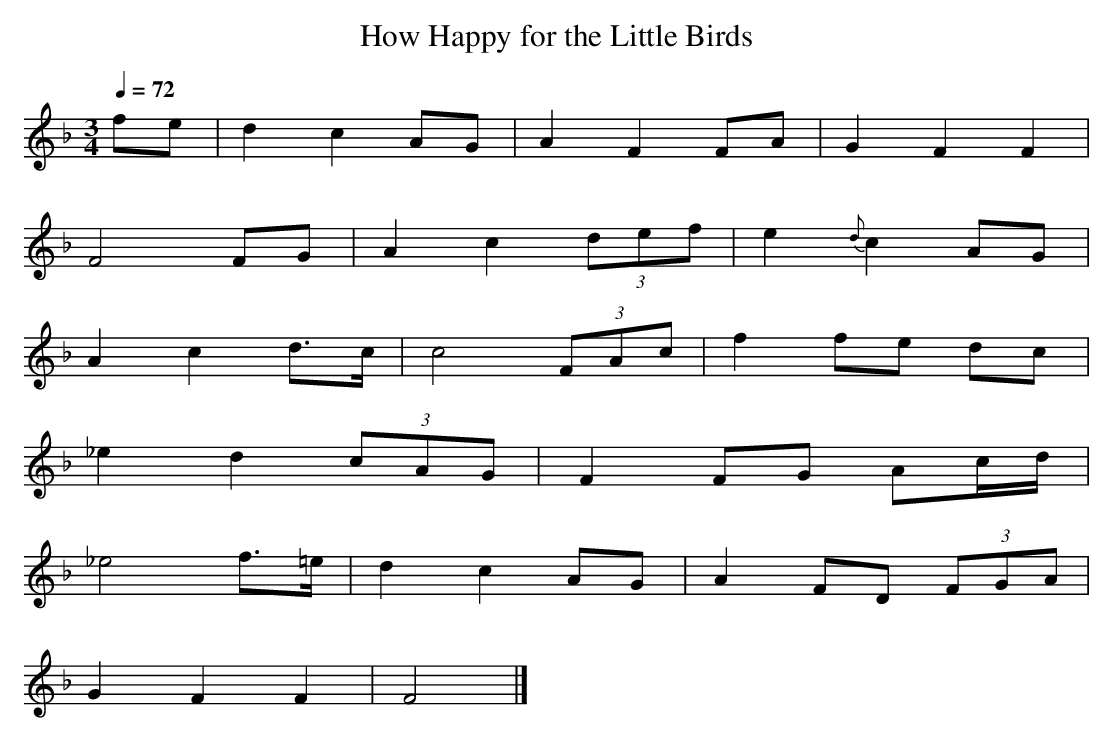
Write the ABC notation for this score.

X:1
T: How Happy for the Little Birds
M: 3/4
L: 1/8
Q: 1/4=72
K: F % 1 flats
V: 1
fe | d2c2 AG | A2F2 FA | G2F2F2 |
F4 FG | A2c2 (3def | e2{d}c2 AG |
A2c2 d>c | c4 (3FAc | f2 fe dc |
_e2d2 (3cAG | F2 FG Ac/d/ |
_e4 f>=e | d2c2 AG | A2 FD (3FGA |
G2F2F2 | F4 |]
